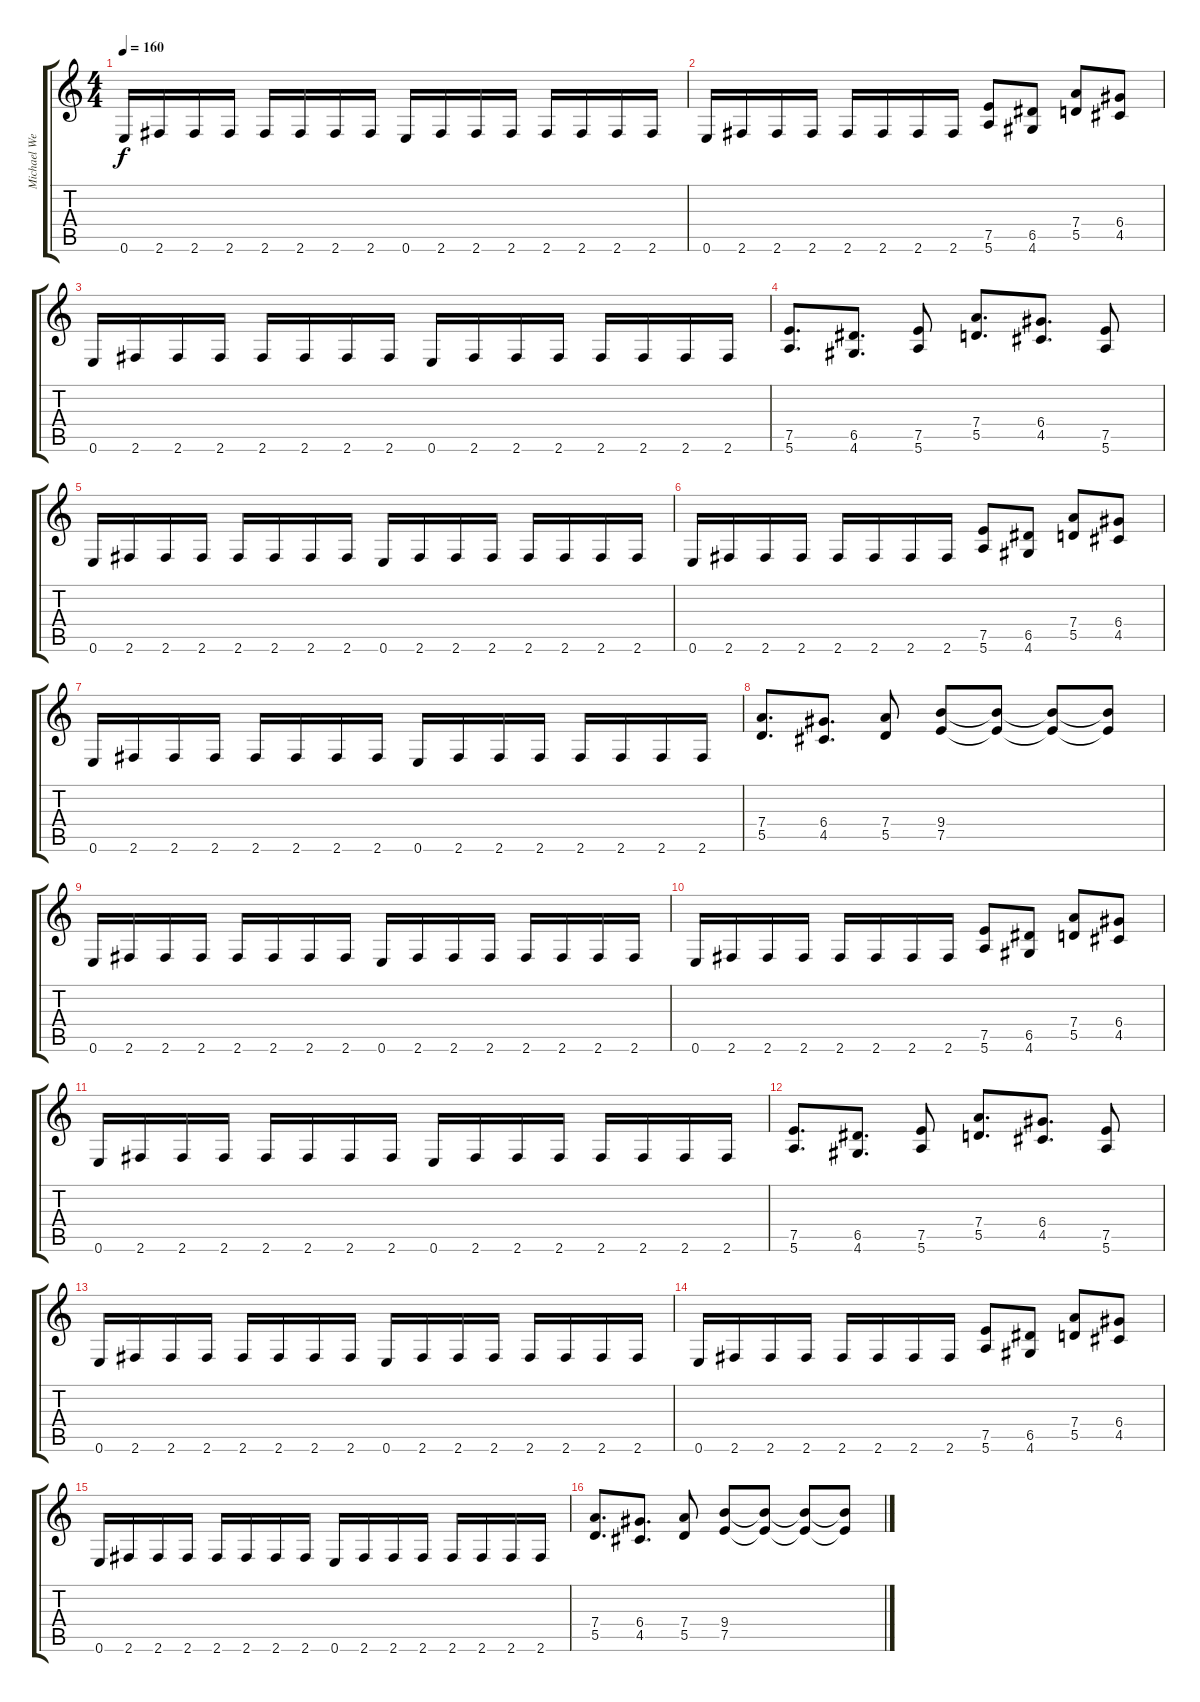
\track ("Michael Weikath" "Michael We") {instrument distortionguitar}
\staff {score tabs}
\tuning (E4 B3 G3 D3 A2 E2) {hide}
\ts (4 4)
\tempo 160
\clef g2
\ks c
0.6.16{dy f instrument distortionguitar} 2.6.16 2.6.16 2.6.16 2.6.16 2.6.16 2.6.16 2.6.16 0.6.16 2.6.16 2.6.16 2.6.16 2.6.16 2.6.16 2.6.16 2.6.16 |
0.6.16 2.6.16 2.6.16 2.6.16 2.6.16 2.6.16 2.6.16 2.6.16 (7.5 5.6).8 (6.5 4.6).8 (7.4 5.5).8 (6.4 4.5).8 |
0.6.16 2.6.16 2.6.16 2.6.16 2.6.16 2.6.16 2.6.16 2.6.16 0.6.16 2.6.16 2.6.16 2.6.16 2.6.16 2.6.16 2.6.16 2.6.16 |
(7.5 5.6).8{d} (6.5 4.6).8{d} (7.5 5.6).8 (7.4 5.5).8{d} (6.4 4.5).8{d} (7.5 5.6).8 |
0.6.16 2.6.16 2.6.16 2.6.16 2.6.16 2.6.16 2.6.16 2.6.16 0.6.16 2.6.16 2.6.16 2.6.16 2.6.16 2.6.16 2.6.16 2.6.16 |
0.6.16 2.6.16 2.6.16 2.6.16 2.6.16 2.6.16 2.6.16 2.6.16 (7.5 5.6).8 (6.5 4.6).8 (7.4 5.5).8 (6.4 4.5).8 |
0.6.16 2.6.16 2.6.16 2.6.16 2.6.16 2.6.16 2.6.16 2.6.16 0.6.16 2.6.16 2.6.16 2.6.16 2.6.16 2.6.16 2.6.16 2.6.16 |
(7.4 5.5).8{d} (6.4 4.5).8{d} (7.4 5.5).8 (9.4 7.5).8 (9.4{t} 7.5{t}).8 (9.4{t} 7.5{t}).8 (9.4{t} 7.5{t}).8 |
0.6.16 2.6.16 2.6.16 2.6.16 2.6.16 2.6.16 2.6.16 2.6.16 0.6.16 2.6.16 2.6.16 2.6.16 2.6.16 2.6.16 2.6.16 2.6.16 |
0.6.16 2.6.16 2.6.16 2.6.16 2.6.16 2.6.16 2.6.16 2.6.16 (7.5 5.6).8 (6.5 4.6).8 (7.4 5.5).8 (6.4 4.5).8 |
0.6.16 2.6.16 2.6.16 2.6.16 2.6.16 2.6.16 2.6.16 2.6.16 0.6.16 2.6.16 2.6.16 2.6.16 2.6.16 2.6.16 2.6.16 2.6.16 |
(7.5 5.6).8{d} (6.5 4.6).8{d} (7.5 5.6).8 (7.4 5.5).8{d} (6.4 4.5).8{d} (7.5 5.6).8 |
0.6.16 2.6.16 2.6.16 2.6.16 2.6.16 2.6.16 2.6.16 2.6.16 0.6.16 2.6.16 2.6.16 2.6.16 2.6.16 2.6.16 2.6.16 2.6.16 |
0.6.16 2.6.16 2.6.16 2.6.16 2.6.16 2.6.16 2.6.16 2.6.16 (7.5 5.6).8 (6.5 4.6).8 (7.4 5.5).8 (6.4 4.5).8 |
0.6.16 2.6.16 2.6.16 2.6.16 2.6.16 2.6.16 2.6.16 2.6.16 0.6.16 2.6.16 2.6.16 2.6.16 2.6.16 2.6.16 2.6.16 2.6.16 |
(7.4 5.5).8{d} (6.4 4.5).8{d} (7.4 5.5).8 (9.4 7.5).8 (9.4{t} 7.5{t}).8 (9.4{t} 7.5{t}).8 (9.4{t} 7.5{t}).8
